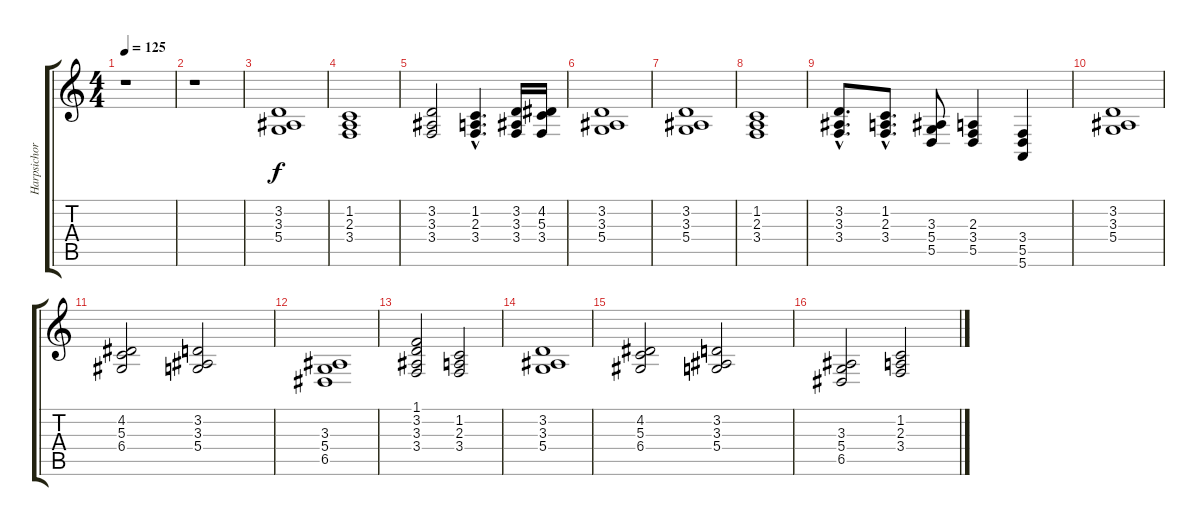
\track ("Harpsichord" "Harpsichor") {instrument harpsichord}
\staff {score tabs}
\tuning (E4 B3 G3 D3 A2 E2) {hide}
\ts (4 4)
\tempo 125
\clef g2
\ks c
r.1{dy f} |
r.1 |
(3.2 3.3 5.4).1 |
(1.2 2.3 3.4).1 |
(3.2 3.3 3.4).2 (1.2{hac} 2.3{hac} 3.4{hac}).4{d} (3.2 3.3 3.4).16 (4.2 5.3 3.4).16 |
(3.2 3.3 5.4).1 |
(3.2 3.3 5.4).1 |
(1.2 2.3 3.4).1 |
(3.2{hac} 3.3{hac} 3.4{hac}).8{d} (1.2{hac} 2.3{hac} 3.4{hac}).8{d} (3.3 5.4 5.5).8 (2.3 3.4 5.5).4 (3.4 5.5 5.6).4 |
(3.2 3.3 5.4).1 |
(4.2 5.3 6.4).2 (3.2 3.3 5.4).2 |
(3.3 5.4 6.5).1 |
(1.1 3.2 3.3 3.4).2 (1.2 2.3 3.4).2 |
(3.2 3.3 5.4).1 |
(4.2 5.3 6.4).2 (3.2 3.3 5.4).2 |
(3.3 5.4 6.5).2 (1.2 2.3 3.4).2
